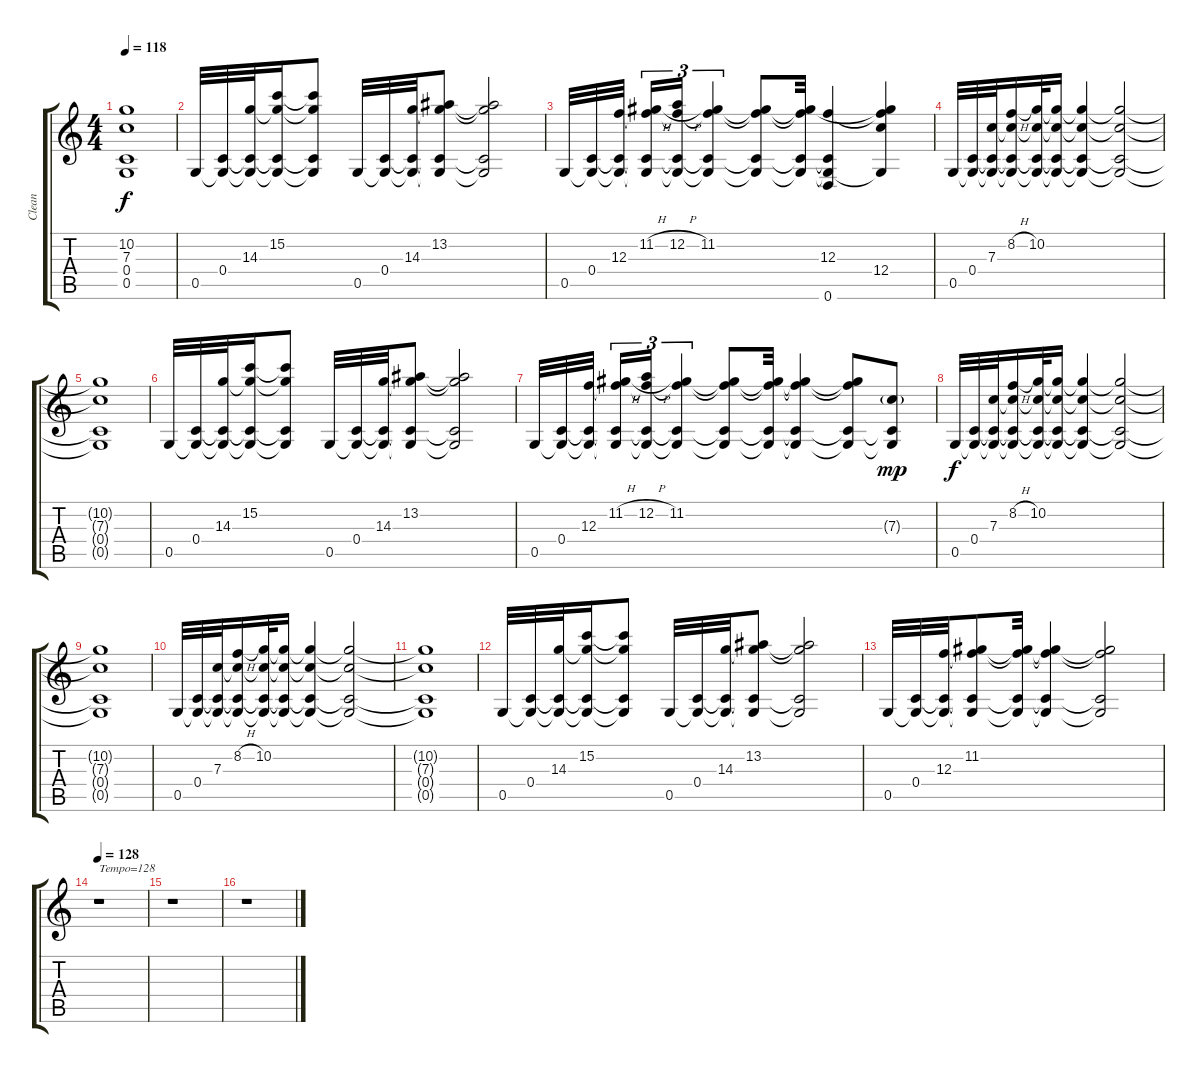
\track ("Clean" "Clean") {instrument electricguitarjazz}
\staff {score tabs}
\tuning (D4 A3 F3 C3 G2 D2) {hide}
\ts (4 4)
\tempo 118
\clef g2
\ks c
(10.2{t} 7.3{t} 0.4{t} 0.5{t}).1{dy f} |
0.5.32 (0.4 0.5{t}).32 (14.3 0.4{t} 0.5{t}).32 (15.2 14.3{t} 0.4{t} 0.5{t}).16 (15.2{t} 14.3{t} 0.4{t} 0.5{t}).8 0.5.32 (0.4 0.5{t}).32 (14.3 0.4{t} 0.5{t}).32 (13.2 14.3{t} 0.4{t} 0.5{t}).8 (13.2{t} 14.3{t} 0.4{t} 0.5{t}).2 |
0.5.32 (0.4 0.5{t}).32 (12.3 0.4{t} 0.5{t}).32{beam splitsecondary} (11.2{h} 12.3{t} 0.4{t} 0.5{t}).16{tu (3 2)} (12.2{h} 12.3{t} 0.4{t} 0.5{t}).16{tu (3 2)} (11.2 12.3{t} 0.4{t} 0.5{t}).4{tu (3 2)} (11.2{t} 12.3{t} 0.4{t} 0.5{t}).8 (11.2{t} 12.3{t} 0.4{t} 0.5{t}).32 (12.3 0.4{t} 0.5{t} 0.6).4{volume 12} (11.2{t} 12.3{t} 12.4 0.5{t}).4 |
0.5.32{volume 16} (0.4 0.5{t}).32 (7.3 0.4{t} 0.5{t}).32 (8.2{h} 7.3{t} 0.4{t} 0.5{t}).16 (10.2 7.3{t} 0.4{t} 0.5{t}).32 (10.2{t} 7.3{t} 0.4{t} 0.5{t}).16 (10.2{t} 7.3{t} 0.4{t} 0.5{t}).4 (10.2{t} 7.3{t} 0.4{t} 0.5{t}).2 |
(10.2{t} 7.3{t} 0.4{t} 0.5{t}).1 |
0.5.32 (0.4 0.5{t}).32 (14.3 0.4{t} 0.5{t}).32 (15.2 14.3{t} 0.4{t} 0.5{t}).16 (15.2{t} 14.3{t} 0.4{t} 0.5{t}).8 0.5.32 (0.4 0.5{t}).32 (14.3 0.4{t} 0.5{t}).32 (13.2 14.3{t} 0.4{t} 0.5{t}).8 (13.2{t} 14.3{t} 0.4{t} 0.5{t}).2 |
0.5.32 (0.4 0.5{t}).32 (12.3 0.4{t} 0.5{t}).32{beam splitsecondary} (11.2{h} 12.3{t} 0.4{t} 0.5{t}).16{tu (3 2)} (12.2{h} 12.3{t} 0.4{t} 0.5{t}).16{tu (3 2)} (11.2 12.3{t} 0.4{t} 0.5{t}).4{tu (3 2)} (11.2{t} 12.3{t} 0.4{t} 0.5{t}).8 (11.2{t} 12.3{t} 0.4{t} 0.5{t}).32 (11.2{t} 12.3{t} 0.4{t} 0.5{t}).4 (11.2{t} 12.3{t} 0.4{t} 0.5{t}).8 (7.3{g} 0.4{t} 0.5{t}).8{dy mp} |
0.5.32{dy f} (0.4 0.5{t}).32 (7.3 0.4{t} 0.5{t}).32 (8.2{h} 7.3{t} 0.4{t} 0.5{t}).16 (10.2 7.3{t} 0.4{t} 0.5{t}).32 (10.2{t} 7.3{t} 0.4{t} 0.5{t}).16 (10.2{t} 7.3{t} 0.4{t} 0.5{t}).4 (10.2{t} 7.3{t} 0.4{t} 0.5{t}).2 |
(10.2{t} 7.3{t} 0.4{t} 0.5{t}).1 |
0.5.32 (0.4 0.5{t}).32 (7.3 0.4{t} 0.5{t}).32 (8.2{h} 7.3{t} 0.4{t} 0.5{t}).16 (10.2 7.3{t} 0.4{t} 0.5{t}).32 (10.2{t} 7.3{t} 0.4{t} 0.5{t}).16 (10.2{t} 7.3{t} 0.4{t} 0.5{t}).4 (10.2{t} 7.3{t} 0.4{t} 0.5{t}).2 |
(10.2{t} 7.3{t} 0.4{t} 0.5{t}).1 |
0.5.32 (0.4 0.5{t}).32 (14.3 0.4{t} 0.5{t}).32 (15.2 14.3{t} 0.4{t} 0.5{t}).16 (15.2{t} 14.3{t} 0.4{t} 0.5{t}).8 0.5.32 (0.4 0.5{t}).32 (14.3 0.4{t} 0.5{t}).32 (13.2 14.3{t} 0.4{t} 0.5{t}).8 (13.2{t} 14.3{t} 0.4{t} 0.5{t}).2 |
0.5.32 (0.4 0.5{t}).32 (12.3 0.4{t} 0.5{t}).32 (11.2 12.3{t} 0.4{t} 0.5{t}).8 (11.2{t} 12.3{t} 0.4{t} 0.5{t}).32 (11.2{t} 12.3{t} 0.4{t} 0.5{t}).4 (11.2{t} 12.3{t} 0.4{t} 0.5{t}).2 |
\tempo 130
\tempo 128
r.1{txt "Tempo=128"} |
r.1 |
r.1
